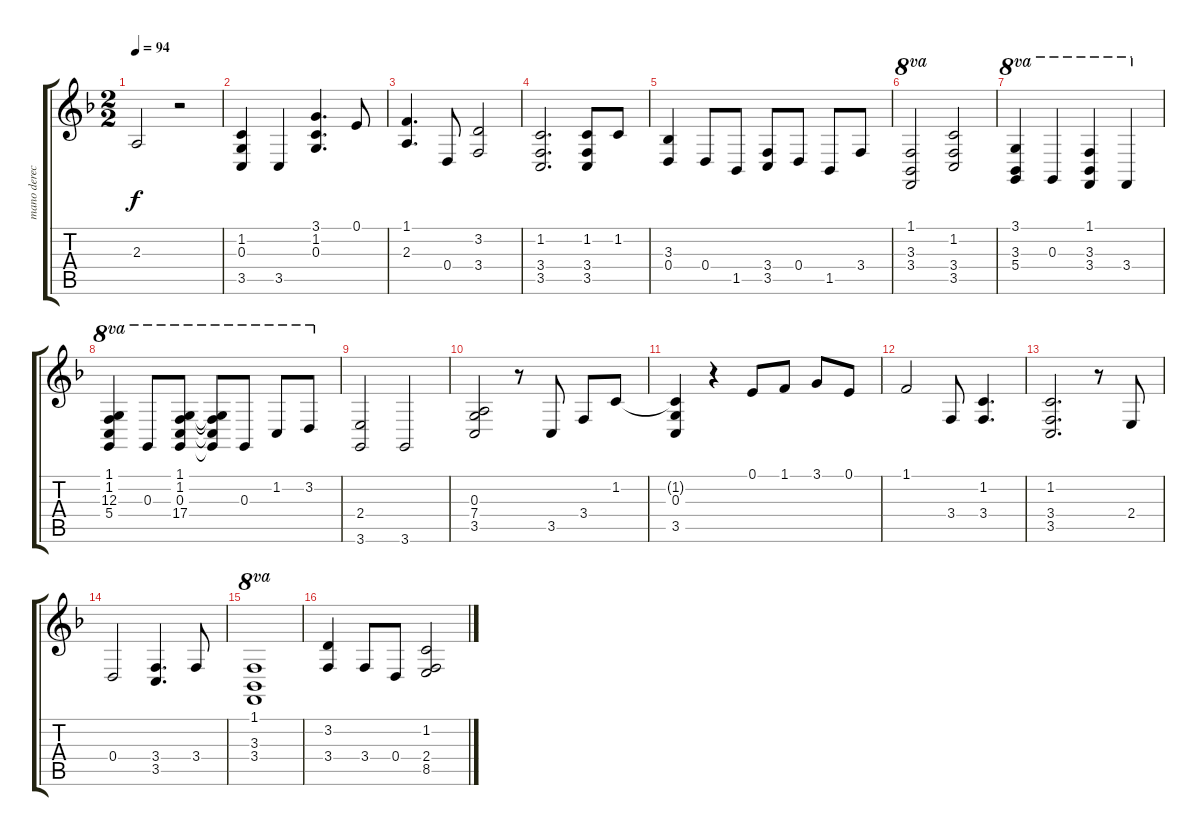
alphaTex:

\track ("mano derecha" "mano derec") {instrument acousticgrandpiano}
\staff {score tabs}
\tuning (E4 B3 G3 D3 A2 E2) {hide}
\ts (2 2)
\tempo 94
\clef g2
\ks f
2.3{t}.2{dy f} r.2 |
(1.2 0.3 3.5).4 3.5.4 (3.1 1.2 0.3).4{d} 0.1.8 |
(1.1 2.3).4{d} 0.4.8 (3.2 3.4).2 |
(1.2 3.4 3.5).2{d} (1.2 3.4 3.5).8 1.2.8 |
(3.3 0.4).4 0.4.8 1.5.8 (3.4 3.5).8 0.4.8 1.5.8 3.4.8 |
(1.1 3.3 3.4).2{ot 8va} (1.2 3.4 3.5).2 |
(3.1 3.3 5.4).4{ot 8va} 0.3.4{ot 8va} (1.1 3.3 3.4).4{ot 8va} 3.4.4{ot 8va} |
(1.1 1.2 12.3 5.4).4{ot 8va} 0.3.8{ot 8va} (1.1 1.2 0.3 17.4).8{ot 8va} (1.1{t} 1.2{t} 0.3{t} 17.4{t}).8{ot 8va} 0.3.8{ot 8va} 1.2.8{ot 8va} 3.2.8{ot 8va} |
(2.4 3.6).2 3.6.2 |
(0.3 7.4 3.5).2 r.8 3.5.8 3.4.8 1.2.8 |
(1.2{t} 0.3 3.5).4 r.4 0.1.8 1.1.8 3.1.8 0.1.8 |
1.1.2 3.4.8 (1.2 3.4).4{d} |
(1.2 3.4 3.5).2{d} r.8 2.4.8 |
0.4.2 (3.4 3.5).4{d} 3.4.8 |
(1.1 3.3 3.4).1{ot 8va} |
(3.2 3.4).4 3.4.8 0.4.8 (1.2 2.4 8.5).2
